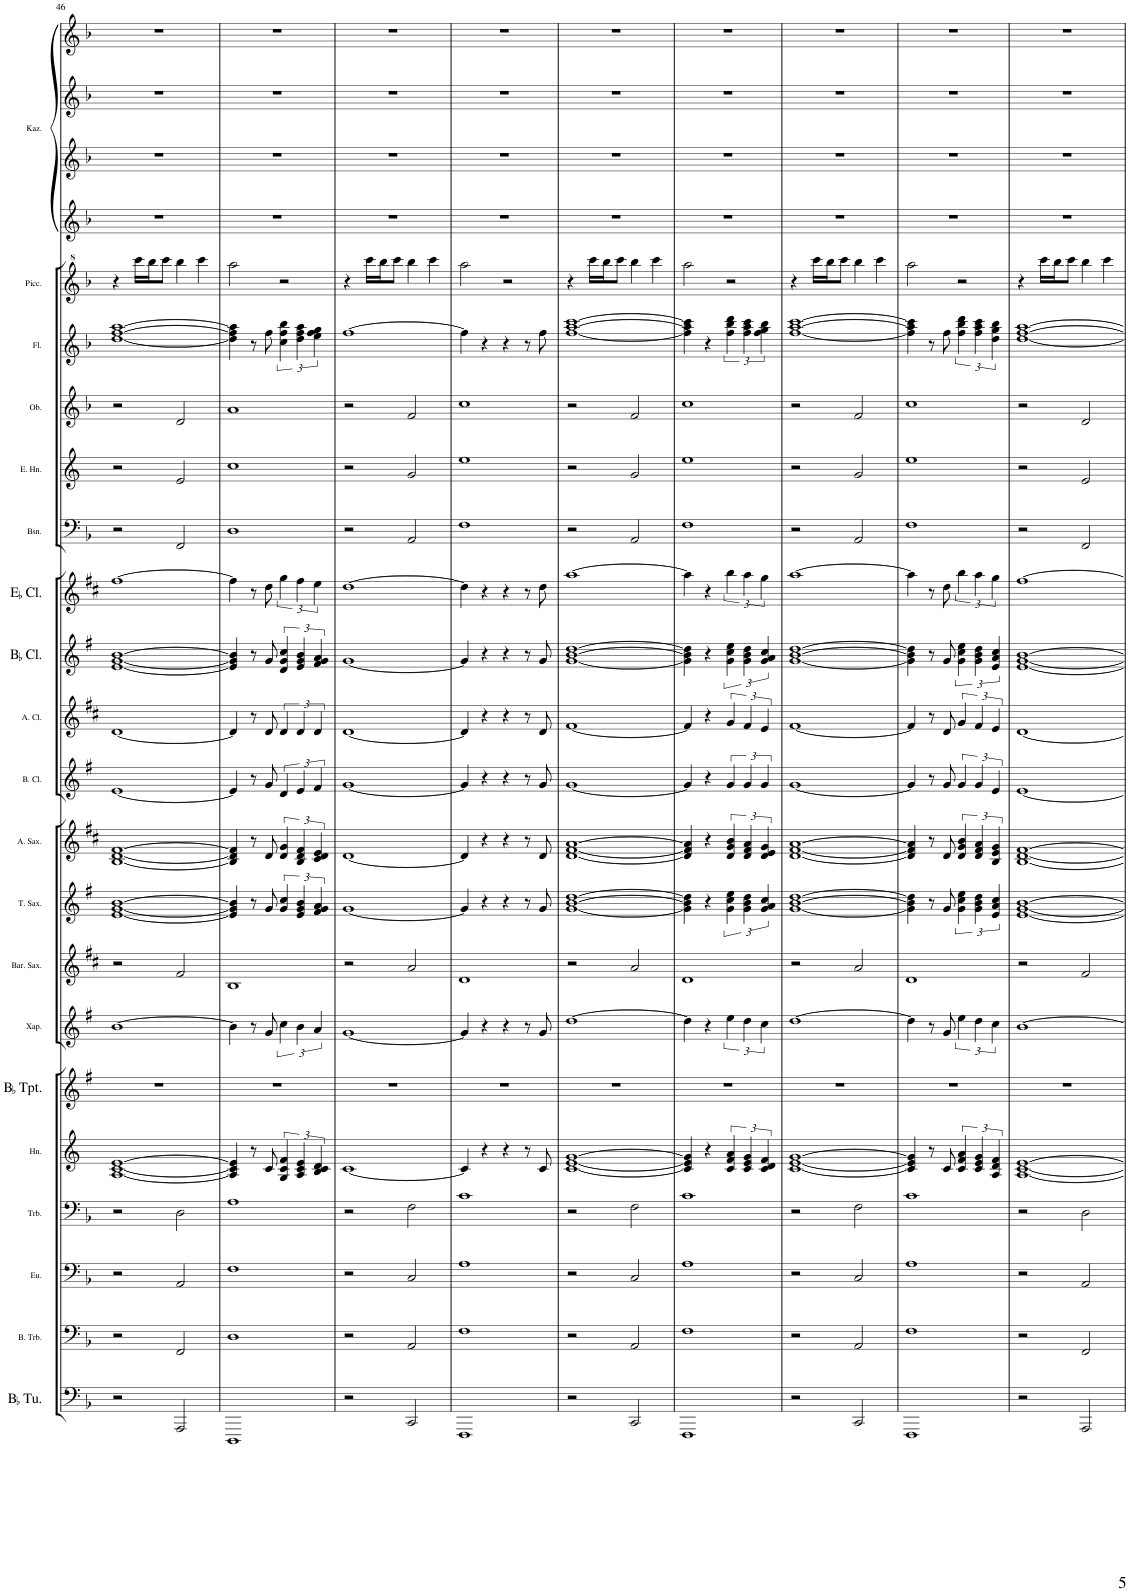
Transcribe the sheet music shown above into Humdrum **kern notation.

**kern	**kern	**kern	**kern	**kern	**kern	**kern	**kern	**kern	**kern	**kern	**kern	**kern	**kern	**kern	**kern	**kern	**kern	**kern	**kern	**kern	**kern	**kern
*part20	*part19	*part18	*part17	*part16	*part15	*part14	*part13	*part12	*part11	*part10	*part9	*part8	*part7	*part6	*part5	*part4	*part3	*part2	*part1	*part1	*part1	*part1
*staff23	*staff22	*staff21	*staff20	*staff19	*staff18	*staff17	*staff16	*staff15	*staff14	*staff13	*staff12	*staff11	*staff10	*staff9	*staff8	*staff7	*staff6	*staff5	*staff4	*staff3	*staff2	*staff1
*I"BaccidentalFlat Tuba	*I"Bass Trombone	*I"Euphonium	*I"Trombone	*I"Horn	*I"BaccidentalFlat Trumpet	*I"Xaphoon	*I"Baritone Saxophone	*I"Tenor Saxophone	*I"Alto Saxophone	*I"Bass Clarinet	*I"Alto Clarinet	*I"BaccidentalFlat Clarinet	*I"EaccidentalFlat Clarinet	*I"Bassoon	*I"English Horn	*I"Oboe	*I"Flute	*I"Piccolo	*I"Kazoo	*	*	*
*I'BaccidentalFlat Tu.	*I'B. Trb.	*I'Eu.	*I'Trb.	*I'Hn.	*I'BaccidentalFlat Tpt.	*I'Xap.	*I'Bar. Sax.	*I'T. Sax.	*I'A. Sax.	*I'B. Cl.	*I'A. Cl.	*I'BaccidentalFlat Cl.	*I'EaccidentalFlat Cl.	*I'Bsn.	*I'E. Hn.	*I'Ob.	*I'Fl.	*I'Picc.	*I'Kaz.	*	*	*
!!LO:PB:g=z
*clefF4	*clefF4	*clefF4	*clefF4	*clefG2	*clefG2	*clefG2	*clefG2	*clefG2	*clefG2	*clefG2	*clefG2	*clefG2	*clefG2	*clefF4	*clefG2	*clefG2	*clefG2	*clefG^2	*clefG2	*clefG2	*clefG2	*clefG2
*	*	*	*	*Trd4c7	*Trd1c2	*Trd8c14	*Trd12c21	*Trd8c14	*Trd5c9	*Trd8c14	*Trd5c9	*Trd1c2	*Trd-2c-3	*	*Trd4c7	*	*	*Trd-7c-12	*	*	*	*
*k[b-]	*k[b-]	*k[b-]	*k[b-]	*k[]	*k[f#]	*k[f#]	*k[f#c#]	*k[f#]	*k[f#c#]	*k[f#]	*k[f#c#]	*k[f#]	*k[f#c#]	*k[b-]	*k[]	*k[b-]	*k[b-]	*k[b-]	*k[b-]	*k[b-]	*k[b-]	*k[b-]
=46	=46	=46	=46	=46	=46	=46	=46	=46	=46	=46	=46	=46	=46	=46	=46	=46	=46	=46	=46	=46	=46	=46
2r	2r	2r	2r	[1A [1c [1e	1r	[1b	2r	[1e [1g [1b	[1B [1d [1f#	[1e	[1d	[1e [1g [1b	[1ff#	2r	2r	2r	[1dd [1ff [1aa	4r	1r	1r	1r	1r
.	.	.	.	.	.	.	.	.	.	.	.	.	.	.	.	.	.	16cccc\LL	.	.	.	.
.	.	.	.	.	.	.	.	.	.	.	.	.	.	.	.	.	.	16bbb-\J	.	.	.	.
.	.	.	.	.	.	.	.	.	.	.	.	.	.	.	.	.	.	8cccc\J	.	.	.	.
2AAA/	2FF/	2AA/	2D\	.	.	.	2f#/	.	.	.	.	.	.	2FF/	2e/	2d/	.	4bbb-\	.	.	.	.
.	.	.	.	.	.	.	.	.	.	.	.	.	.	.	.	.	.	4cccc\	.	.	.	.
=47	=47	=47	=47	=47	=47	=47	=47	=47	=47	=47	=47	=47	=47	=47	=47	=47	=47	=47	=47	=47	=47	=47
1DDD	1D	1F	1A	4A/] 4c/] 4e/]	1r	4b\]	1B	4e/] 4g/] 4b/]	4B/] 4d/] 4f#/]	4e/]	4d/]	4e/] 4g/] 4b/]	4ff#\]	1D	1cc	1a	4dd\] 4ff\] 4aa\]	2aaa\	1r	1r	1r	1r
.	.	.	.	8r	.	8r	.	8r	8r	8r	8r	8r	8r	.	.	.	8r	.	.	.	.	.
.	.	.	.	8c/	.	8g/	.	8g/	8d/	8g/	8d/	8g/	8dd\	.	.	.	8ff\	.	.	.	.	.
.	.	.	.	6G/ 6c/ 6f/	.	6cc\	.	6g/ 6cc/	6d/ 6g/	6d/	6d/	6d/ 6g/ 6cc/	6gg\	.	.	.	6cc\ 6ff\ 6bb-\	2r	.	.	.	.
.	.	.	.	6A/ 6c/ 6e/	.	6b\	.	6e/ 6g/ 6b/	6B/ 6d/ 6f#/	6e/	6d/	6e/ 6g/ 6b/	6ff#\	.	.	.	6dd\ 6ff\ 6aa\	.	.	.	.	.
.	.	.	.	6B/ 6c/ 6d/	.	6a/	.	6f#/ 6g/ 6a/	6c#/ 6d/ 6e/	6f#/	6d/	6f#/ 6g/ 6a/	6ee\	.	.	.	6ee\ 6ff\ 6gg\	.	.	.	.	.
=48	=48	=48	=48	=48	=48	=48	=48	=48	=48	=48	=48	=48	=48	=48	=48	=48	=48	=48	=48	=48	=48	=48
2r	2r	2r	2r	[1c	1r	[1g	2r	[1g	[1d	[1g	[1d	[1g	[1dd	2r	2r	2r	[1ff	4r	1r	1r	1r	1r
.	.	.	.	.	.	.	.	.	.	.	.	.	.	.	.	.	.	16cccc\LL	.	.	.	.
.	.	.	.	.	.	.	.	.	.	.	.	.	.	.	.	.	.	16bbb-\J	.	.	.	.
.	.	.	.	.	.	.	.	.	.	.	.	.	.	.	.	.	.	8cccc\J	.	.	.	.
2CC/	2AA/	2C/	2F\	.	.	.	2a/	.	.	.	.	.	.	2AA/	2g/	2f/	.	4bbb-\	.	.	.	.
.	.	.	.	.	.	.	.	.	.	.	.	.	.	.	.	.	.	4cccc\	.	.	.	.
=49	=49	=49	=49	=49	=49	=49	=49	=49	=49	=49	=49	=49	=49	=49	=49	=49	=49	=49	=49	=49	=49	=49
1FFF	1F	1A	1c	4c/]	1r	4g/]	1d	4g/]	4d/]	4g/]	4d/]	4g/]	4dd\]	1F	1ee	1cc	4ff\]	2aaa\	1r	1r	1r	1r
.	.	.	.	4r	.	4r	.	4r	4r	4r	4r	4r	4r	.	.	.	4r	.	.	.	.	.
.	.	.	.	4r	.	4r	.	4r	4r	4r	4r	4r	4r	.	.	.	4r	2r	.	.	.	.
.	.	.	.	8r	.	8r	.	8r	8r	8r	8r	8r	8r	.	.	.	8r	.	.	.	.	.
.	.	.	.	8c/	.	8g/	.	8g/	8d/	8g/	8d/	8g/	8dd\	.	.	.	8ff\	.	.	.	.	.
=50	=50	=50	=50	=50	=50	=50	=50	=50	=50	=50	=50	=50	=50	=50	=50	=50	=50	=50	=50	=50	=50	=50
2r	2r	2r	2r	[1c [1e [1g	1r	[1dd	2r	[1g [1b [1dd	[1d [1f# [1a	[1g	[1f#	[1g [1b [1dd	[1aa	2r	2r	2r	[1ff [1aa [1ccc	4r	1r	1r	1r	1r
.	.	.	.	.	.	.	.	.	.	.	.	.	.	.	.	.	.	16cccc\LL	.	.	.	.
.	.	.	.	.	.	.	.	.	.	.	.	.	.	.	.	.	.	16bbb-\J	.	.	.	.
.	.	.	.	.	.	.	.	.	.	.	.	.	.	.	.	.	.	8cccc\J	.	.	.	.
2CC/	2AA/	2C/	2F\	.	.	.	2a/	.	.	.	.	.	.	2AA/	2g/	2f/	.	4bbb-\	.	.	.	.
.	.	.	.	.	.	.	.	.	.	.	.	.	.	.	.	.	.	4cccc\	.	.	.	.
=51	=51	=51	=51	=51	=51	=51	=51	=51	=51	=51	=51	=51	=51	=51	=51	=51	=51	=51	=51	=51	=51	=51
1FFF	1F	1A	1c	4c/] 4e/] 4g/]	1r	4dd\]	1d	4g\] 4b\] 4dd\]	4d/] 4f#/] 4a/]	4g/]	4f#/]	4g\] 4b\] 4dd\]	4aa\]	1F	1ee	1cc	4ff\] 4aa\] 4ccc\]	2aaa\	1r	1r	1r	1r
.	.	.	.	4r	.	4r	.	4r	4r	4r	4r	4r	4r	.	.	.	4r	.	.	.	.	.
.	.	.	.	6c/ 6f/ 6a/	.	6ee\	.	6g\ 6cc\ 6ee\	6d/ 6g/ 6b/	6g/	6g/	6g\ 6cc\ 6ee\	6bb\	.	.	.	6ff\ 6bb-\ 6ddd\	2r	.	.	.	.
.	.	.	.	6c/ 6e/ 6g/	.	6dd\	.	6g\ 6b\ 6dd\	6d/ 6f#/ 6a/	6g/	6f#/	6g\ 6b\ 6dd\	6aa\	.	.	.	6ff\ 6aa\ 6ccc\	.	.	.	.	.
.	.	.	.	6c/ 6d/ 6f/	.	6cc\	.	6g/ 6a/ 6cc/	6d/ 6e/ 6g/	6g/	6e/	6g/ 6a/ 6cc/	6gg\	.	.	.	6ff\ 6gg\ 6bb-\	.	.	.	.	.
=52	=52	=52	=52	=52	=52	=52	=52	=52	=52	=52	=52	=52	=52	=52	=52	=52	=52	=52	=52	=52	=52	=52
2r	2r	2r	2r	[1c [1e [1g	1r	[1dd	2r	[1g [1b [1dd	[1d [1f# [1a	[1g	[1f#	[1g [1b [1dd	[1aa	2r	2r	2r	[1ff [1aa [1ccc	4r	1r	1r	1r	1r
.	.	.	.	.	.	.	.	.	.	.	.	.	.	.	.	.	.	16cccc\LL	.	.	.	.
.	.	.	.	.	.	.	.	.	.	.	.	.	.	.	.	.	.	16bbb-\J	.	.	.	.
.	.	.	.	.	.	.	.	.	.	.	.	.	.	.	.	.	.	8cccc\J	.	.	.	.
2CC/	2AA/	2C/	2F\	.	.	.	2a/	.	.	.	.	.	.	2AA/	2g/	2f/	.	4bbb-\	.	.	.	.
.	.	.	.	.	.	.	.	.	.	.	.	.	.	.	.	.	.	4cccc\	.	.	.	.
=53	=53	=53	=53	=53	=53	=53	=53	=53	=53	=53	=53	=53	=53	=53	=53	=53	=53	=53	=53	=53	=53	=53
1FFF	1F	1A	1c	4c/] 4e/] 4g/]	1r	4dd\]	1d	4g\] 4b\] 4dd\]	4d/] 4f#/] 4a/]	4g/]	4f#/]	4g\] 4b\] 4dd\]	4aa\]	1F	1ee	1cc	4ff\] 4aa\] 4ccc\]	2aaa\	1r	1r	1r	1r
.	.	.	.	8r	.	8r	.	8r	8r	8r	8r	8r	8r	.	.	.	8r	.	.	.	.	.
.	.	.	.	8c/	.	8g/	.	8g/	8d/	8g/	8d/	8g/	8dd\	.	.	.	8ff\	.	.	.	.	.
.	.	.	.	6c/ 6f/ 6a/	.	6ee\	.	6g\ 6cc\ 6ee\	6d/ 6g/ 6b/	6g/	6g/	6g\ 6cc\ 6ee\	6bb\	.	.	.	6ff\ 6bb-\ 6ddd\	2r	.	.	.	.
.	.	.	.	6c/ 6e/ 6g/	.	6dd\	.	6g\ 6b\ 6dd\	6d/ 6f#/ 6a/	6g/	6f#/	6g\ 6b\ 6dd\	6aa\	.	.	.	6ff\ 6aa\ 6ccc\	.	.	.	.	.
.	.	.	.	6A/ 6d/ 6f/	.	6cc\	.	6e/ 6a/ 6cc/	6B/ 6e/ 6g/	6e/	6e/	6e/ 6a/ 6cc/	6gg\	.	.	.	6dd\ 6gg\ 6bb-\	.	.	.	.	.
=54	=54	=54	=54	=54	=54	=54	=54	=54	=54	=54	=54	=54	=54	=54	=54	=54	=54	=54	=54	=54	=54	=54
2r	2r	2r	2r	[1A [1c [1e	1r	[1b	2r	[1e [1g [1b	[1B [1d [1f#	[1e	[1d	[1e [1g [1b	[1ff#	2r	2r	2r	[1dd [1ff [1aa	4r	1r	1r	1r	1r
.	.	.	.	.	.	.	.	.	.	.	.	.	.	.	.	.	.	16cccc\LL	.	.	.	.
.	.	.	.	.	.	.	.	.	.	.	.	.	.	.	.	.	.	16bbb-\J	.	.	.	.
.	.	.	.	.	.	.	.	.	.	.	.	.	.	.	.	.	.	8cccc\J	.	.	.	.
2AAA/	2FF/	2AA/	2D\	.	.	.	2f#/	.	.	.	.	.	.	2FF/	2e/	2d/	.	4bbb-\	.	.	.	.
.	.	.	.	.	.	.	.	.	.	.	.	.	.	.	.	.	.	4cccc\	.	.	.	.
=	=	=	=	=	=	=	=	=	=	=	=	=	=	=	=	=	=	=	=	=	=	=
*-	*-	*-	*-	*-	*-	*-	*-	*-	*-	*-	*-	*-	*-	*-	*-	*-	*-	*-	*-	*-	*-	*-
